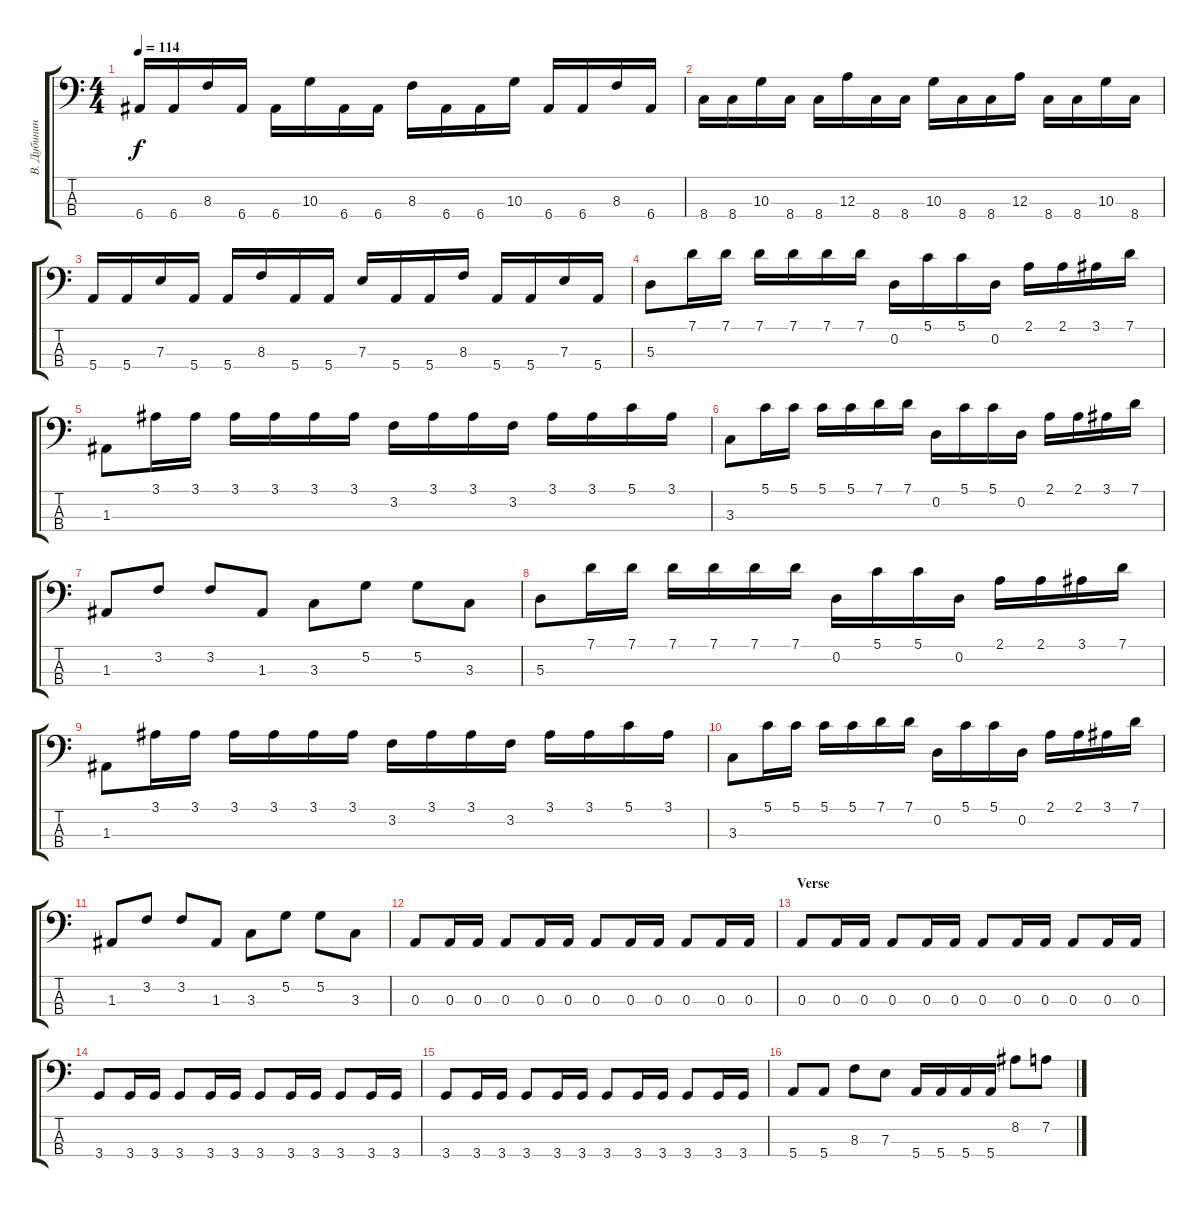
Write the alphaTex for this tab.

\track ("В. Дубинин" "В. Дубинин") {instrument electricbassfinger}
\staff {score tabs}
\tuning (G2 D2 A1 E1) {hide}
\ts (4 4)
\tempo 114
\clef f4
\ks c
6.4.16{dy f} 6.4.16 8.3.16 6.4.16 6.4.16 10.3.16 6.4.16 6.4.16 8.3.16 6.4.16 6.4.16 10.3.16 6.4.16 6.4.16 8.3.16 6.4.16 |
8.4.16 8.4.16 10.3.16 8.4.16 8.4.16 12.3.16 8.4.16 8.4.16 10.3.16 8.4.16 8.4.16 12.3.16 8.4.16 8.4.16 10.3.16 8.4.16 |
5.4.16 5.4.16 7.3.16 5.4.16 5.4.16 8.3.16 5.4.16 5.4.16 7.3.16 5.4.16 5.4.16 8.3.16 5.4.16 5.4.16 7.3.16 5.4.16 |
5.3.8 7.1.16 7.1.16 7.1.16 7.1.16 7.1.16 7.1.16 0.2.16 5.1.16 5.1.16 0.2.16 2.1.16 2.1.16 3.1.16 7.1.16 |
1.3.8 3.1.16 3.1.16 3.1.16 3.1.16 3.1.16 3.1.16 3.2.16 3.1.16 3.1.16 3.2.16 3.1.16 3.1.16 5.1.16 3.1.16 |
3.3.8 5.1.16 5.1.16 5.1.16 5.1.16 7.1.16 7.1.16 0.2.16 5.1.16 5.1.16 0.2.16 2.1.16 2.1.16 3.1.16 7.1.16 |
1.3.8 3.2.8 3.2.8 1.3.8 3.3.8 5.2.8 5.2.8 3.3.8 |
5.3.8 7.1.16 7.1.16 7.1.16 7.1.16 7.1.16 7.1.16 0.2.16 5.1.16 5.1.16 0.2.16 2.1.16 2.1.16 3.1.16 7.1.16 |
1.3.8 3.1.16 3.1.16 3.1.16 3.1.16 3.1.16 3.1.16 3.2.16 3.1.16 3.1.16 3.2.16 3.1.16 3.1.16 5.1.16 3.1.16 |
3.3.8 5.1.16 5.1.16 5.1.16 5.1.16 7.1.16 7.1.16 0.2.16 5.1.16 5.1.16 0.2.16 2.1.16 2.1.16 3.1.16 7.1.16 |
1.3.8 3.2.8 3.2.8 1.3.8 3.3.8 5.2.8 5.2.8 3.3.8 |
0.3.8 0.3.16 0.3.16 0.3.8 0.3.16 0.3.16 0.3.8 0.3.16 0.3.16 0.3.8 0.3.16 0.3.16 |
\section ("" "Verse")
0.3.8 0.3.16 0.3.16 0.3.8 0.3.16 0.3.16 0.3.8 0.3.16 0.3.16 0.3.8 0.3.16 0.3.16 |
3.4.8 3.4.16 3.4.16 3.4.8 3.4.16 3.4.16 3.4.8 3.4.16 3.4.16 3.4.8 3.4.16 3.4.16 |
3.4.8 3.4.16 3.4.16 3.4.8 3.4.16 3.4.16 3.4.8 3.4.16 3.4.16 3.4.8 3.4.16 3.4.16 |
5.4.8 5.4.8 8.3.8 7.3.8 5.4.16 5.4.16 5.4.16 5.4.16 8.2.8 7.2.8
